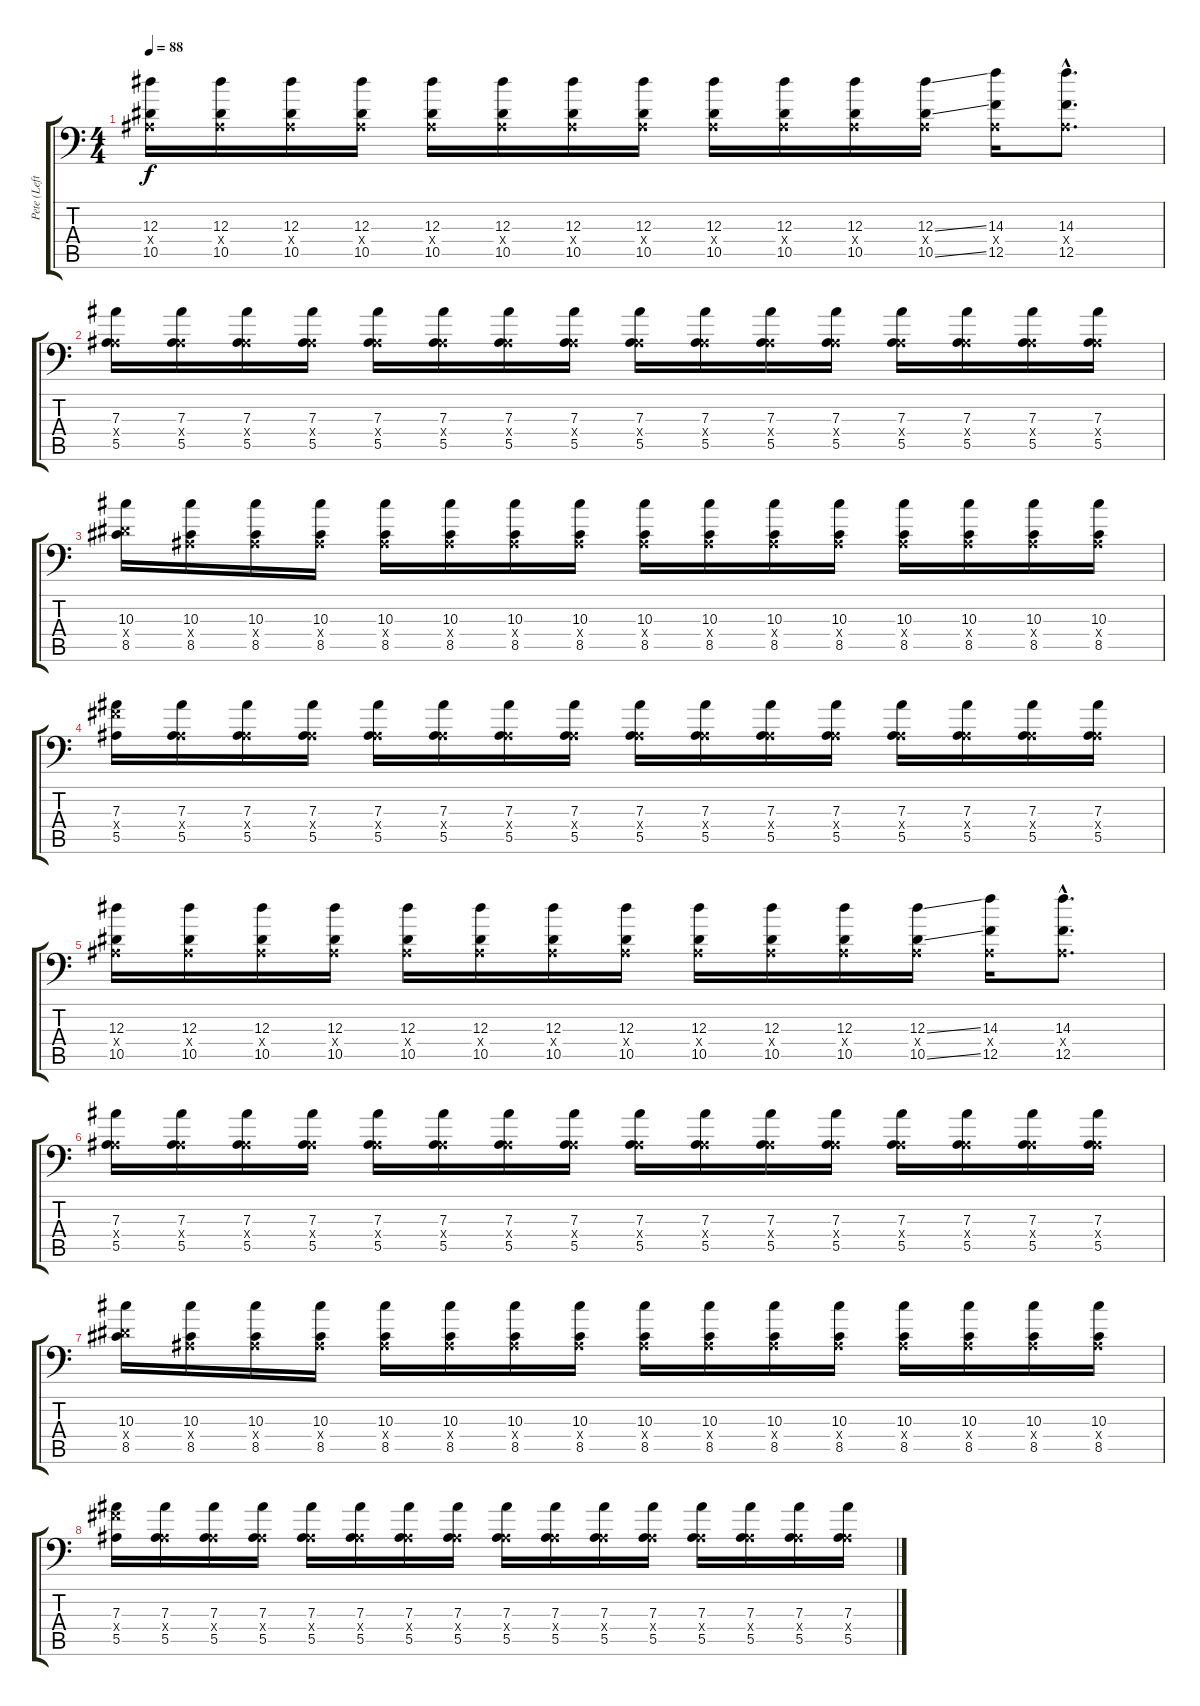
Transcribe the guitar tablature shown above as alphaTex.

\track ("Pete (Left)" "Pete (Left") {instrument distortionguitar}
\staff {score tabs}
\tuning (C4 G3 Eb3 Bb2 F2 Bb1) {hide}
\ts (4 4)
\tempo 88
\clef f4
\ks c
(12.3 0.4{x} 10.5).16{dy f} (12.3 0.4{x} 10.5).16 (12.3 0.4{x} 10.5).16 (12.3 0.4{x} 10.5).16 (12.3 0.4{x} 10.5).16 (12.3 0.4{x} 10.5).16 (12.3 0.4{x} 10.5).16 (12.3 0.4{x} 10.5).16 (12.3 0.4{x} 10.5).16 (12.3 0.4{x} 10.5).16 (12.3 0.4{x} 10.5).16 (12.3{ss} 0.4{x} 10.5{ss}).16 (14.3 0.4{x} 12.5).16 (14.3{hac} 0.4{hac x} 12.5{hac}).8{d} |
(7.3 0.4{x} 5.5).16 (7.3 0.4{x} 5.5).16 (7.3 0.4{x} 5.5).16 (7.3 0.4{x} 5.5).16 (7.3 0.4{x} 5.5).16 (7.3 0.4{x} 5.5).16 (7.3 0.4{x} 5.5).16 (7.3 0.4{x} 5.5).16 (7.3 0.4{x} 5.5).16 (7.3 0.4{x} 5.5).16 (7.3 0.4{x} 5.5).16 (7.3 0.4{x} 5.5).16 (7.3 0.4{x} 5.5).16 (7.3 0.4{x} 5.5).16 (7.3 0.4{x} 5.5).16 (7.3 0.4{x} 5.5).16 |
(10.3 5.4{x} 8.5).16{volume 12 balance 8} (10.3 0.4{x} 8.5).16 (10.3 0.4{x} 8.5).16 (10.3 0.4{x} 8.5).16 (10.3 0.4{x} 8.5).16 (10.3 0.4{x} 8.5).16 (10.3 0.4{x} 8.5).16 (10.3 0.4{x} 8.5).16 (10.3 0.4{x} 8.5).16 (10.3 0.4{x} 8.5).16 (10.3 0.4{x} 8.5).16 (10.3 0.4{x} 8.5).16 (10.3 0.4{x} 8.5).16 (10.3 0.4{x} 8.5).16 (10.3 0.4{x} 8.5).16 (10.3 0.4{x} 8.5).16 |
(7.3 8.4{x} 5.5).16 (7.3 0.4{x} 5.5).16 (7.3 0.4{x} 5.5).16 (7.3 0.4{x} 5.5).16 (7.3 0.4{x} 5.5).16 (7.3 0.4{x} 5.5).16 (7.3 0.4{x} 5.5).16 (7.3 0.4{x} 5.5).16 (7.3 0.4{x} 5.5).16 (7.3 0.4{x} 5.5).16 (7.3 0.4{x} 5.5).16 (7.3 0.4{x} 5.5).16 (7.3 0.4{x} 5.5).16 (7.3 0.4{x} 5.5).16 (7.3 0.4{x} 5.5).16 (7.3 0.4{x} 5.5).16 |
(12.3 0.4{x} 10.5).16 (12.3 0.4{x} 10.5).16 (12.3 0.4{x} 10.5).16 (12.3 0.4{x} 10.5).16 (12.3 0.4{x} 10.5).16 (12.3 0.4{x} 10.5).16 (12.3 0.4{x} 10.5).16 (12.3 0.4{x} 10.5).16 (12.3 0.4{x} 10.5).16 (12.3 0.4{x} 10.5).16 (12.3 0.4{x} 10.5).16 (12.3{ss} 0.4{x} 10.5{ss}).16 (14.3 0.4{x} 12.5).16 (14.3{hac} 0.4{hac x} 12.5{hac}).8{d} |
(7.3 0.4{x} 5.5).16 (7.3 0.4{x} 5.5).16 (7.3 0.4{x} 5.5).16 (7.3 0.4{x} 5.5).16 (7.3 0.4{x} 5.5).16 (7.3 0.4{x} 5.5).16 (7.3 0.4{x} 5.5).16 (7.3 0.4{x} 5.5).16 (7.3 0.4{x} 5.5).16 (7.3 0.4{x} 5.5).16 (7.3 0.4{x} 5.5).16 (7.3 0.4{x} 5.5).16 (7.3 0.4{x} 5.5).16 (7.3 0.4{x} 5.5).16 (7.3 0.4{x} 5.5).16 (7.3 0.4{x} 5.5).16 |
(10.3 5.4{x} 8.5).16{volume 12 balance 8} (10.3 0.4{x} 8.5).16 (10.3 0.4{x} 8.5).16 (10.3 0.4{x} 8.5).16 (10.3 0.4{x} 8.5).16 (10.3 0.4{x} 8.5).16 (10.3 0.4{x} 8.5).16 (10.3 0.4{x} 8.5).16 (10.3 0.4{x} 8.5).16 (10.3 0.4{x} 8.5).16 (10.3 0.4{x} 8.5).16 (10.3 0.4{x} 8.5).16 (10.3 0.4{x} 8.5).16 (10.3 0.4{x} 8.5).16 (10.3 0.4{x} 8.5).16 (10.3 0.4{x} 8.5).16 |
(7.3 8.4{x} 5.5).16 (7.3 0.4{x} 5.5).16 (7.3 0.4{x} 5.5).16 (7.3 0.4{x} 5.5).16 (7.3 0.4{x} 5.5).16 (7.3 0.4{x} 5.5).16 (7.3 0.4{x} 5.5).16 (7.3 0.4{x} 5.5).16 (7.3 0.4{x} 5.5).16 (7.3 0.4{x} 5.5).16 (7.3 0.4{x} 5.5).16 (7.3 0.4{x} 5.5).16 (7.3 0.4{x} 5.5).16 (7.3 0.4{x} 5.5).16 (7.3 0.4{x} 5.5).16 (7.3 0.4{x} 5.5).16
